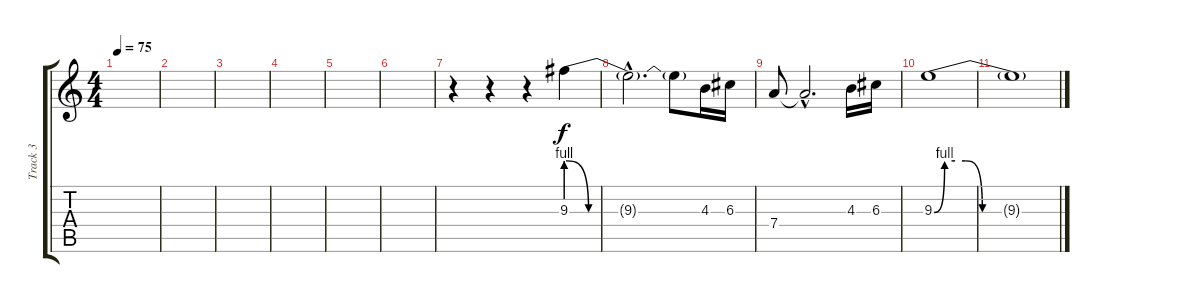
\track ("Track 3" "Track 3") {instrument distortionguitar}
\staff {score tabs}
\tuning (E4 B3 G3 D3 A2 D2) {hide}
\ts (4 4)
\tempo 75
\clef g2
\ks c
|
|
|
|
|
|
r.4{volume 16} r.4 r.4 9.3{be (custom 0 4 10 0 15 0 30 0 40 0 60 0)}.4 |
9.3{hac t}.2{d} 9.3{t}.8 4.3.16 6.3.16 |
7.4.8 7.4{hac t}.2{d} 4.3.16 6.3.16 |
9.3{be (custom 0 0 5 4 10 4 15 4 23 0 30 0 46 0 60 0)}.1 |
9.3{t}.1{volume 0}
